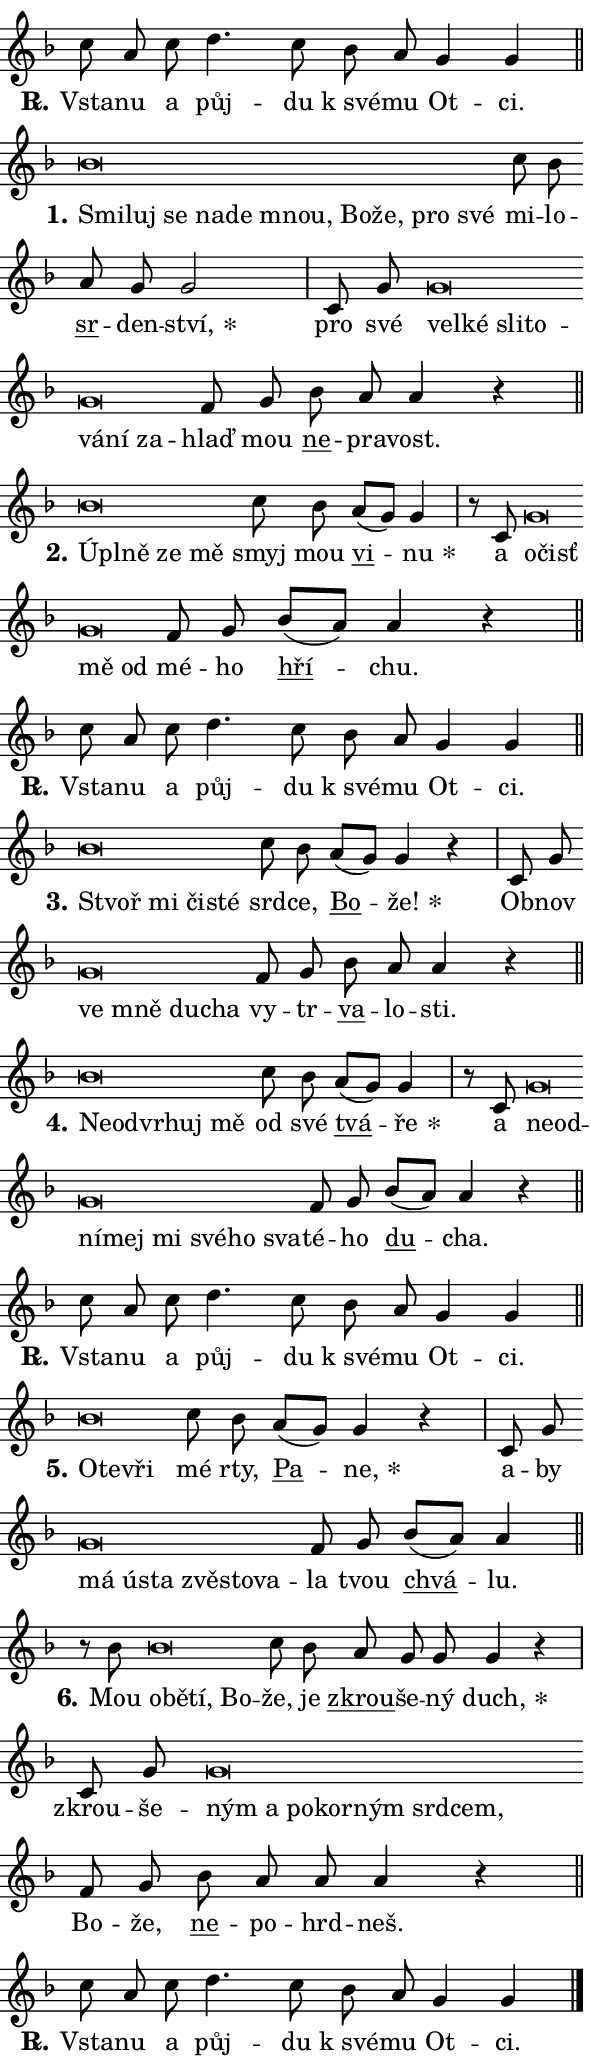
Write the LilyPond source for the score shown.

\version "2.24.0"
\header { tagline = "" }
\paper {
  indent = 0\cm
  top-margin = 0\cm
  right-margin = 0.13\cm % to fit lyric hyphens
  bottom-margin = 0\cm
  left-margin = 0\cm
  paper-width = 10\cm
  page-breaking = #ly:one-page-breaking
  system-system-spacing.basic-distance = #11
  score-system-spacing.basic-distance = #11
  ragged-last = ##f
}


%% Author: Thomas Morley
%% https://lists.gnu.org/archive/html/lilypond-user/2020-05/msg00002.html
#(define (line-position grob)
"Returns position of @var[grob} in current system:
   @code{'start}, if at first time-step
   @code{'end}, if at last time-step
   @code{'middle} otherwise
"
  (let* ((col (ly:item-get-column grob))
         (ln (ly:grob-object col 'left-neighbor))
         (rn (ly:grob-object col 'right-neighbor))
         (col-to-check-left (if (ly:grob? ln) ln col))
         (col-to-check-right (if (ly:grob? rn) rn col))
         (break-dir-left
           (and
             (ly:grob-property col-to-check-left 'non-musical #f)
             (ly:item-break-dir col-to-check-left)))
         (break-dir-right
           (and
             (ly:grob-property col-to-check-right 'non-musical #f)
             (ly:item-break-dir col-to-check-right))))
        (cond ((eqv? 1 break-dir-left) 'start)
              ((eqv? -1 break-dir-right) 'end)
              (else 'middle))))

#(define (tranparent-at-line-position vctor)
  (lambda (grob)
  "Relying on @code{line-position} select the relevant enry from @var{vctor}.
Used to determine transparency,"
    (case (line-position grob)
      ((end) (not (vector-ref vctor 0)))
      ((middle) (not (vector-ref vctor 1)))
      ((start) (not (vector-ref vctor 2))))))

noteHeadBreakVisibility =
#(define-music-function (break-visibility)(vector?)
"Makes @code{NoteHead}s transparent relying on @var{break-visibility}"
#{
  \override NoteHead.transparent =
    #(tranparent-at-line-position break-visibility)
#})

#(define delete-ledgers-for-transparent-note-heads
  (lambda (grob)
    "Reads whether a @code{NoteHead} is transparent.
If so this @code{NoteHead} is removed from @code{'note-heads} from
@var{grob}, which is supposed to be @code{LedgerLineSpanner}.
As a result ledgers are not printed for this @code{NoteHead}"
    (let* ((nhds-array (ly:grob-object grob 'note-heads))
           (nhds-list
             (if (ly:grob-array? nhds-array)
                 (ly:grob-array->list nhds-array)
                 '()))
           ;; Relies on the transparent-property being done before
           ;; Staff.LedgerLineSpanner.after-line-breaking is executed.
           ;; This is fragile ...
           (to-keep
             (remove
               (lambda (nhd)
                 (ly:grob-property nhd 'transparent #f))
               nhds-list)))
      ;; TODO find a better method to iterate over grob-arrays, similiar
      ;; to filter/remove etc for lists
      ;; For now rebuilt from scratch
      (set! (ly:grob-object grob 'note-heads)  '())
      (for-each
        (lambda (nhd)
          (ly:pointer-group-interface::add-grob grob 'note-heads nhd))
        to-keep))))

squashNotes = {
  \override NoteHead.X-extent = #'(-0.2 . 0.2)
  \override NoteHead.Y-extent = #'(-0.75 . 0)
  \override NoteHead.stencil =
    #(lambda (grob)
       (let ((pos (ly:grob-property grob 'staff-position)))
         (begin
           (if (< pos -7) (display "ERROR: Lower brevis then expected\n") (display ""))
           (if (<= pos -6) ly:text-interface::print ly:note-head::print))))
}
unSquashNotes = {
  \revert NoteHead.X-extent
  \revert NoteHead.Y-extent
  \revert NoteHead.stencil
}

hideNotes = \noteHeadBreakVisibility #begin-of-line-visible
unHideNotes = \noteHeadBreakVisibility #all-visible

% work-around for resetting accidentals
% https://lilypond.org/doc/v2.23/Documentation/notation/displaying-rhythms#unmetered-music
cadenzaMeasure = {
  \cadenzaOff
  \partial 1024 s1024
  \cadenzaOn
}

#(define-markup-command (accent layout props text) (markup?)
  "Underline accented syllable"
  (interpret-markup layout props
    #{\markup \override #'(offset . 4.3) \underline { #text }#}))

responsum = \markup \concat {
  "R" \hspace #-1.05 \path #0.1 #'((moveto 0 0.07) (lineto 0.9 0.8)) \hspace #0.05 "."
}

spaceSize = #0.6828661417322834 % exact space size for TeX Gyre Schola

\layout {
  \context {
    \Staff
    \remove "Time_signature_engraver"
    \override LedgerLineSpanner.after-line-breaking = #delete-ledgers-for-transparent-note-heads
  }
  \context {
    \Lyrics {
      \override LyricSpace.minimum-distance = \spaceSize
      \override LyricText.font-name = #"TeX Gyre Schola"
      \override LyricText.font-size = 1
      \override StanzaNumber.font-name = #"TeX Gyre Schola Bold"
      \override StanzaNumber.font-size = 1
    }
  }
  \context {
    \Score 
    \override NoteHead.text =
      #(lambda (grob) 
        (let ((pos (ly:grob-property grob 'staff-position)))
          #{\markup {
            \combine
              \halign #-0.55 \raise #(if (= pos -6) 0 0.5) \override #'(thickness . 2) \draw-line #'(3.2 . 0)
              \musicglyph "noteheads.sM1"
          }#}))
  }
}

% magnetic-lyrics.ily
%
%   written by
%     Jean Abou Samra <jean@abou-samra.fr>
%     Werner Lemberg <wl@gnu.org>
%
%   adapted by
%     Jiri Hon <jiri.hon@gmail.com>
%
% Version 2022-Apr-15

% https://www.mail-archive.com/lilypond-user@gnu.org/msg149350.html

#(define (Left_hyphen_pointer_engraver context)
   "Collect syllable-hyphen-syllable occurrences in lyrics and store
them in properties.  This engraver only looks to the left.  For
example, if the lyrics input is @code{foo -- bar}, it does the
following.

@itemize @bullet
@item
Set the @code{text} property of the @code{LyricHyphen} grob between
@q{foo} and @q{bar} to @code{foo}.

@item
Set the @code{left-hyphen} property of the @code{LyricText} grob with
text @q{foo} to the @code{LyricHyphen} grob between @q{foo} and
@q{bar}.
@end itemize

Use this auxiliary engraver in combination with the
@code{lyric-@/text::@/apply-@/magnetic-@/offset!} hook."
   (let ((hyphen #f)
         (text #f))
     (make-engraver
      (acknowledgers
       ((lyric-syllable-interface engraver grob source-engraver)
        (set! text grob)))
      (end-acknowledgers
       ((lyric-hyphen-interface engraver grob source-engraver)
        ;(when (not (grob::has-interface grob 'lyric-space-interface))
          (set! hyphen grob)));)
      ((stop-translation-timestep engraver)
       (when (and text hyphen)
         (ly:grob-set-object! text 'left-hyphen hyphen))
       (set! text #f)
       (set! hyphen #f)))))

#(define (lyric-text::apply-magnetic-offset! grob)
   "If the space between two syllables is less than the value in
property @code{LyricText@/.details@/.squash-threshold}, move the right
syllable to the left so that it gets concatenated with the left
syllable.

Use this function as a hook for
@code{LyricText@/.after-@/line-@/breaking} if the
@code{Left_@/hyphen_@/pointer_@/engraver} is active."
   (let ((hyphen (ly:grob-object grob 'left-hyphen #f)))
     (when hyphen
       (let ((left-text (ly:spanner-bound hyphen LEFT)))
         (when (grob::has-interface left-text 'lyric-syllable-interface)
           (let* ((common (ly:grob-common-refpoint grob left-text X))
                  (this-x-ext (ly:grob-extent grob common X))
                  (left-x-ext
                   (begin
                     ;; Trigger magnetism for left-text.
                     (ly:grob-property left-text 'after-line-breaking)
                     (ly:grob-extent left-text common X)))
                  ;; `delta` is the gap width between two syllables.
                  (delta (- (interval-start this-x-ext)
                            (interval-end left-x-ext)))
                  (details (ly:grob-property grob 'details))
                  (threshold (assoc-get 'squash-threshold details 0.2)))
             (when (< delta threshold)
               (let* (;; We have to manipulate the input text so that
                      ;; ligatures crossing syllable boundaries are not
                      ;; disabled.  For languages based on the Latin
                      ;; script this is essentially a beautification.
                      ;; However, for non-Western scripts it can be a
                      ;; necessity.
                      (lt (ly:grob-property left-text 'text))
                      (rt (ly:grob-property grob 'text))
                      (is-space (grob::has-interface hyphen 'lyric-space-interface))
                      (space (if is-space " " ""))
                      (extra-delta (if is-space spaceSize 0))
                      ;; Append new syllable.
                      (ltrt-space (if (and (string? lt) (string? rt))
                                (string-append lt space rt)
                                (make-concat-markup (list lt space rt))))
                      ;; Right-align `ltrt` to the right side.
                      (ltrt-space-markup (grob-interpret-markup
                               grob
                               (make-translate-markup
                                (cons (interval-length this-x-ext) 0)
                                (make-right-align-markup ltrt-space)))))
                 (begin
                   ;; Don't print `left-text`.
                   (ly:grob-set-property! left-text 'stencil #f)
                   ;; Set text and stencil (which holds all collected
                   ;; syllables so far) and shift it to the left.
                   (ly:grob-set-property! grob 'text ltrt-space)
                   (ly:grob-set-property! grob 'stencil ltrt-space-markup)
                   (ly:grob-translate-axis! grob (- (- delta extra-delta)) X))))))))))


#(define (lyric-hyphen::displace-bounds-first grob)
   ;; Make very sure this callback isn't triggered too early.
   (let ((left (ly:spanner-bound grob LEFT))
         (right (ly:spanner-bound grob RIGHT)))
     (ly:grob-property left 'after-line-breaking)
     (ly:grob-property right 'after-line-breaking)
     (ly:lyric-hyphen::print grob)))

squashThreshold = #0.4

\layout {
  \context {
    \Lyrics
    \consists #Left_hyphen_pointer_engraver
    \override LyricText.after-line-breaking =
      #lyric-text::apply-magnetic-offset!
    \override LyricHyphen.stencil = #lyric-hyphen::displace-bounds-first
    \override LyricText.details.squash-threshold = \squashThreshold
    \override LyricHyphen.minimum-distance = 0
    \override LyricHyphen.minimum-length = \squashThreshold
  }
}

squashText = \override LyricText.details.squash-threshold = 9999
unSquashText = \override LyricText.details.squash-threshold = \squashThreshold

leftText = \override LyricText.self-alignment-X = #LEFT
unLeftText = \revert LyricText.self-alignment-X

starOffset = #(lambda (grob) 
                (let ((x_offset (ly:self-alignment-interface::aligned-on-x-parent grob)))
                  (if (= x_offset 0) 0 (+ x_offset 1.2))))

star = #(define-music-function (syllable)(string?)
"Append star separator at the end of a syllable"
#{
  \once \override LyricText.X-offset = #starOffset
  \lyricmode { \markup {
    #syllable
    \override #'((font-name . "TeX Gyre Schola Bold")) \hspace #0.2 \lower #0.65 \larger "*"
  } }
#})

starAccent = #(define-music-function (syllable)(string?)
"Append star separator at the end of a syllable and make accent"
#{
  \once \override LyricText.X-offset = #starOffset
  \lyricmode { \markup {
    \accent #syllable
    \override #'((font-name . "TeX Gyre Schola Bold")) \hspace #0.2 \lower #0.65 \larger "*"
  } }
#})

breath = #(define-music-function (syllable)(string?)
"Append breathing indicator at the end of a syllable"
#{
  \lyricmode { \markup { #syllable "+" } }
#})

optionalBreath = #(define-music-function (syllable)(string?)
"Append optional breathing indicator at the end of a syllable"
#{
  \lyricmode { \markup { #syllable "(+)" } }
#})


\score {
    <<
        \new Voice = "melody" { \cadenzaOn \key f \major \relative { c''8 a c d4. c8 bes a g4 g \cadenzaMeasure \bar "||" \break } }
        \new Lyrics \lyricsto "melody" { \lyricmode { \set stanza = \responsum
Vsta -- nu a půj -- du "k své" -- mu Ot -- ci. } }
    >>
    \layout {}
}

\score {
    <<
        \new Voice = "melody" { \cadenzaOn \key f \major \relative { \squashNotes bes'\breve*1/16 \hideNotes \breve*1/16 \bar "" \breve*1/16 \bar "" \breve*1/16 \bar "" \breve*1/16 \bar "" \breve*1/16 \bar "" \breve*1/16 \bar "" \breve*1/16 \bar "" \breve*1/16 \breve*1/16 \bar "" \unHideNotes \unSquashNotes c8 bes \bar "" a g g2 \cadenzaMeasure \bar "|" c,8 g' \bar "" \squashNotes g\breve*1/16 \hideNotes \breve*1/16 \bar "" \breve*1/16 \bar "" \breve*1/16 \bar "" \breve*1/16 \bar "" \breve*1/16 \breve*1/16 \bar "" \unHideNotes \unSquashNotes f8 g \bar "" bes a a4 r \cadenzaMeasure \bar "||" \break } }
        \new Lyrics \lyricsto "melody" { \lyricmode { \set stanza = "1."
\leftText Smi -- \squashText luj se na -- de mnou, Bo -- že, pro své \unLeftText \unSquashText mi -- lo -- \markup \accent sr -- den -- \star ství, pro své \leftText vel -- \squashText ké sli -- to -- vá -- ní za -- \unLeftText \unSquashText hlaď mou \markup \accent ne -- pra -- vost. } }
    >>
    \layout {}
}

\score {
    <<
        \new Voice = "melody" { \cadenzaOn \key f \major \relative { \squashNotes bes'\breve*1/16 \hideNotes \breve*1/16 \bar "" \breve*1/16 \breve*1/16 \bar "" \unHideNotes \unSquashNotes c8 bes \bar "" a[( g)] g4 \cadenzaMeasure \bar "|" r8 c,8 \squashNotes g'\breve*1/16 \hideNotes \breve*1/16 \bar "" \breve*1/16 \breve*1/16 \bar "" \unHideNotes \unSquashNotes f8 g \bar "" bes[( a)] a4 r \cadenzaMeasure \bar "||" \break } }
        \new Lyrics \lyricsto "melody" { \lyricmode { \set stanza = "2."
\leftText Úpl -- \squashText ně ze mě \unLeftText \unSquashText smyj mou \markup \accent vi -- \star nu a \leftText o -- \squashText čisť mě od \unLeftText \unSquashText mé -- ho \markup \accent hří -- chu. } }
    >>
    \layout {}
}

\score {
    <<
        \new Voice = "melody" { \cadenzaOn \key f \major \relative { c''8 a c d4. c8 bes a g4 g \cadenzaMeasure \bar "||" \break } }
        \new Lyrics \lyricsto "melody" { \lyricmode { \set stanza = \responsum
Vsta -- nu a půj -- du "k své" -- mu Ot -- ci. } }
    >>
    \layout {}
}

\score {
    <<
        \new Voice = "melody" { \cadenzaOn \key f \major \relative { \squashNotes bes'\breve*1/16 \hideNotes \breve*1/16 \bar "" \breve*1/16 \breve*1/16 \bar "" \unHideNotes \unSquashNotes c8 bes \bar "" a[( g)] g4 r \cadenzaMeasure \bar "|" c,8 g' \bar "" \squashNotes g\breve*1/16 \hideNotes \breve*1/16 \bar "" \breve*1/16 \breve*1/16 \bar "" \unHideNotes \unSquashNotes f8 g \bar "" bes a a4 r \cadenzaMeasure \bar "||" \break } }
        \new Lyrics \lyricsto "melody" { \lyricmode { \set stanza = "3."
\leftText Stvoř \squashText mi či -- sté \unLeftText \unSquashText srd -- ce, \markup \accent Bo -- \star že! Ob -- nov \leftText ve \squashText mně du -- cha \unLeftText \unSquashText vy -- tr -- \markup \accent va -- lo -- sti. } }
    >>
    \layout {}
}

\score {
    <<
        \new Voice = "melody" { \cadenzaOn \key f \major \relative { \squashNotes bes'\breve*1/16 \hideNotes \breve*1/16 \bar "" \breve*1/16 \bar "" \breve*1/16 \breve*1/16 \bar "" \unHideNotes \unSquashNotes c8 bes \bar "" a[( g)] g4 \cadenzaMeasure \bar "|" r8 c,8 \squashNotes g'\breve*1/16 \hideNotes \breve*1/16 \bar "" \breve*1/16 \bar "" \breve*1/16 \bar "" \breve*1/16 \bar "" \breve*1/16 \bar "" \breve*1/16 \breve*1/16 \bar "" \unHideNotes \unSquashNotes f8 g \bar "" bes[( a)] a4 r \cadenzaMeasure \bar "||" \break } }
        \new Lyrics \lyricsto "melody" { \lyricmode { \set stanza = "4."
\leftText Ne -- \squashText od -- vr -- huj mě \unLeftText \unSquashText od své \markup \accent tvá -- \star ře a \leftText ne -- \squashText od -- ní -- mej mi své -- ho sva -- \unLeftText \unSquashText té -- ho \markup \accent du -- cha. } }
    >>
    \layout {}
}

\score {
    <<
        \new Voice = "melody" { \cadenzaOn \key f \major \relative { c''8 a c d4. c8 bes a g4 g \cadenzaMeasure \bar "||" \break } }
        \new Lyrics \lyricsto "melody" { \lyricmode { \set stanza = \responsum
Vsta -- nu a půj -- du "k své" -- mu Ot -- ci. } }
    >>
    \layout {}
}

\score {
    <<
        \new Voice = "melody" { \cadenzaOn \key f \major \relative { \squashNotes bes'\breve*1/16 \hideNotes \breve*1/16 \breve*1/16 \bar "" \unHideNotes \unSquashNotes c8 bes \bar "" a[( g)] g4 r \cadenzaMeasure \bar "|" c,8 g' \bar "" \squashNotes g\breve*1/16 \hideNotes \breve*1/16 \bar "" \breve*1/16 \bar "" \breve*1/16 \bar "" \breve*1/16 \breve*1/16 \bar "" \unHideNotes \unSquashNotes f8 g \bar "" bes[( a)] a4 \cadenzaMeasure \bar "||" \break } }
        \new Lyrics \lyricsto "melody" { \lyricmode { \set stanza = "5."
\leftText O -- \squashText te -- vři \unLeftText \unSquashText mé rty, \markup \accent Pa -- \star ne, a -- by \leftText má \squashText ú -- sta zvě -- sto -- va -- \unLeftText \unSquashText la tvou \markup \accent chvá -- lu. } }
    >>
    \layout {}
}

\score {
    <<
        \new Voice = "melody" { \cadenzaOn \key f \major \relative { r8 bes'8 \squashNotes bes\breve*1/16 \hideNotes \breve*1/16 \bar "" \breve*1/16 \breve*1/16 \bar "" \unHideNotes \unSquashNotes c8 bes \bar "" a g g g4 r \cadenzaMeasure \bar "|" c,8 g' \bar "" \squashNotes g\breve*1/16 \hideNotes \breve*1/16 \bar "" \breve*1/16 \bar "" \breve*1/16 \bar "" \breve*1/16 \bar "" \breve*1/16 \breve*1/16 \bar "" \unHideNotes \unSquashNotes f8 g \bar "" bes a a a4 r \cadenzaMeasure \bar "||" \break } }
        \new Lyrics \lyricsto "melody" { \lyricmode { \set stanza = "6."
Mou \leftText o -- \squashText bě -- tí, Bo -- \unLeftText \unSquashText že, je \markup \accent zkrou -- še -- ný \star duch, zkrou -- še -- \leftText ným \squashText a po -- kor -- ným srd -- cem, \unLeftText \unSquashText Bo -- že, \markup \accent ne -- po -- hrd -- neš. } }
    >>
    \layout {}
}

\score {
    <<
        \new Voice = "melody" { \cadenzaOn \key f \major \relative { c''8 a c d4. c8 bes a g4 g \cadenzaMeasure \bar "||" \break } \bar "|." }
        \new Lyrics \lyricsto "melody" { \lyricmode { \set stanza = \responsum
Vsta -- nu a půj -- du "k své" -- mu Ot -- ci. } }
    >>
    \layout {}
}
